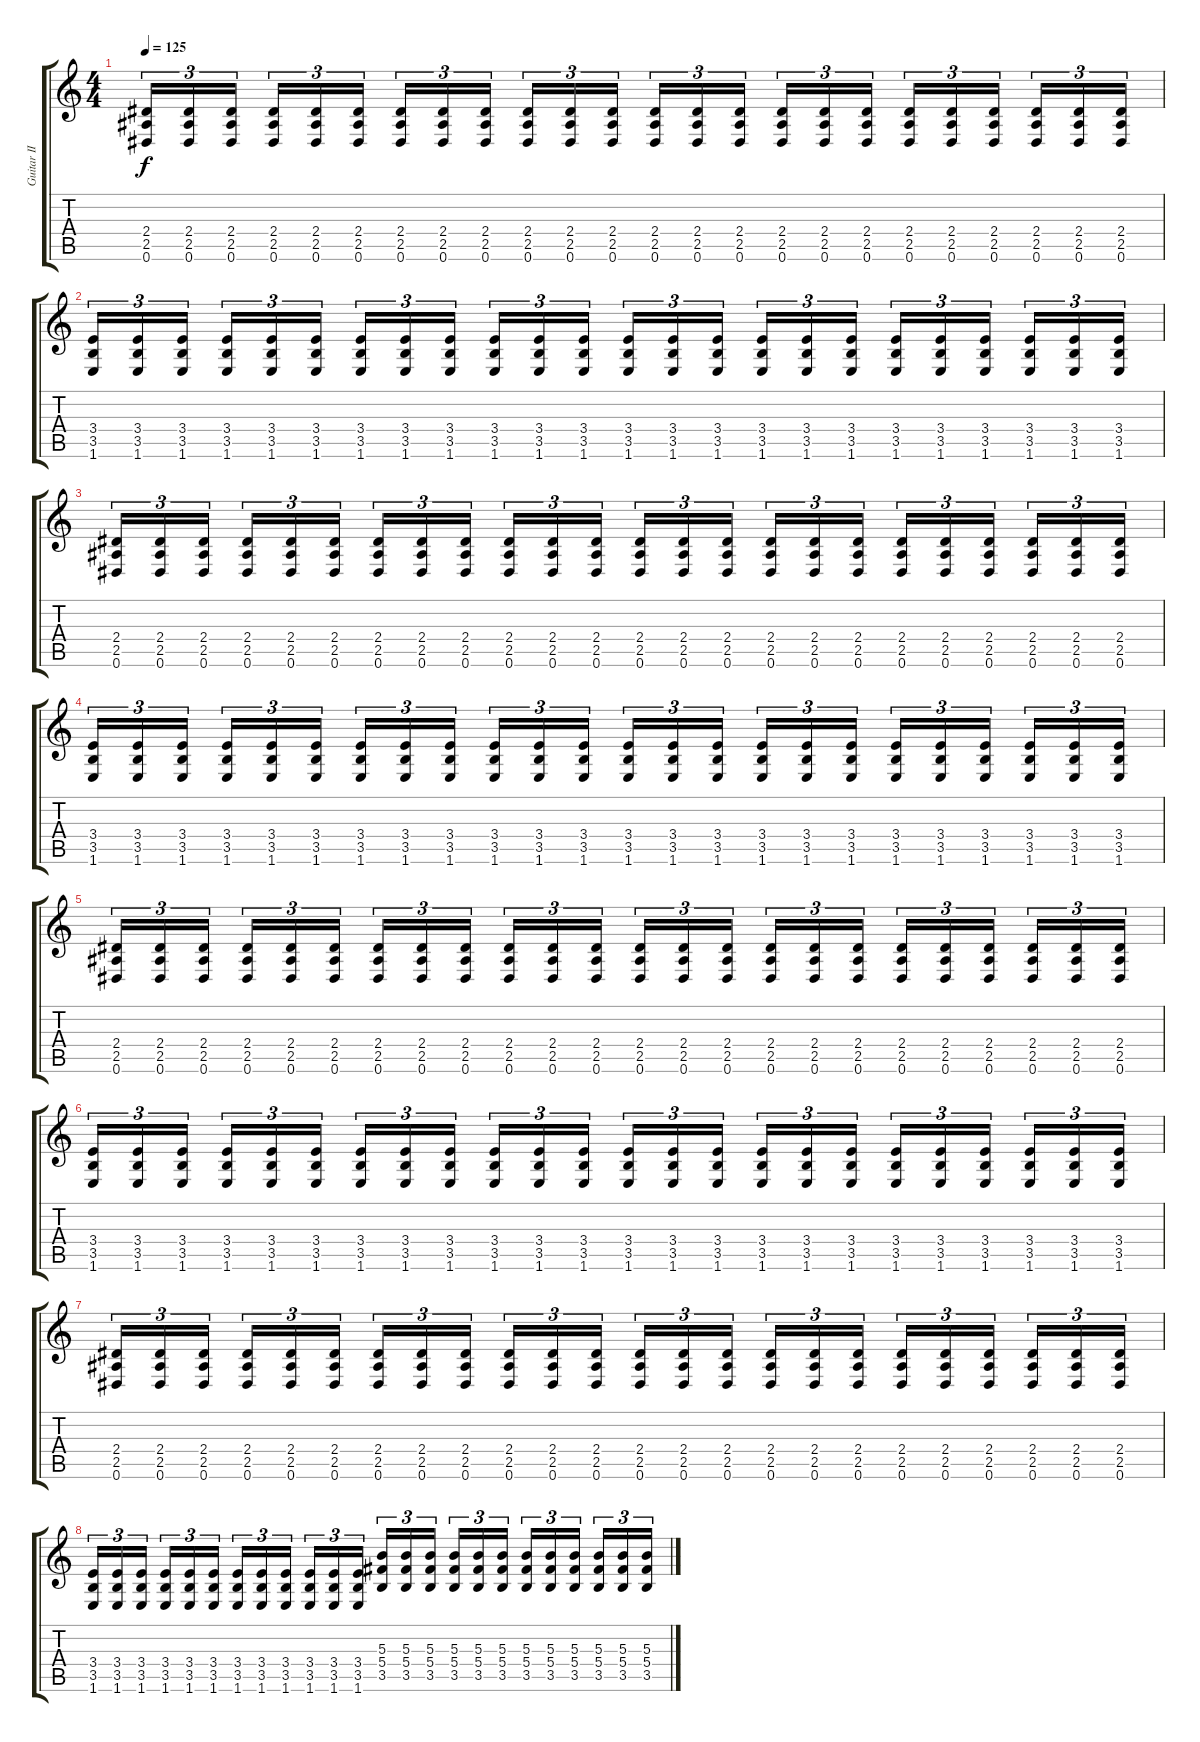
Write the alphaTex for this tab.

\track ("Guitar II" "Guitar II") {instrument distortionguitar}
\staff {score tabs}
\tuning (Eb4 Bb3 Gb3 Db3 Ab2 Eb2) {hide}
\ts (4 4)
\tempo 125
\clef g2
\ks c
(2.4 2.5 0.6).16{tu (3 2) dy f} (2.4 2.5 0.6).16{tu (3 2)} (2.4 2.5 0.6).16{tu (3 2)} (2.4 2.5 0.6).16{tu (3 2)} (2.4 2.5 0.6).16{tu (3 2)} (2.4 2.5 0.6).16{tu (3 2)} (2.4 2.5 0.6).16{tu (3 2)} (2.4 2.5 0.6).16{tu (3 2)} (2.4 2.5 0.6).16{tu (3 2)} (2.4 2.5 0.6).16{tu (3 2)} (2.4 2.5 0.6).16{tu (3 2)} (2.4 2.5 0.6).16{tu (3 2)} (2.4 2.5 0.6).16{tu (3 2)} (2.4 2.5 0.6).16{tu (3 2)} (2.4 2.5 0.6).16{tu (3 2)} (2.4 2.5 0.6).16{tu (3 2)} (2.4 2.5 0.6).16{tu (3 2)} (2.4 2.5 0.6).16{tu (3 2)} (2.4 2.5 0.6).16{tu (3 2)} (2.4 2.5 0.6).16{tu (3 2)} (2.4 2.5 0.6).16{tu (3 2)} (2.4 2.5 0.6).16{tu (3 2)} (2.4 2.5 0.6).16{tu (3 2)} (2.4 2.5 0.6).16{tu (3 2)} |
(3.4 3.5 1.6).16{tu (3 2)} (3.4 3.5 1.6).16{tu (3 2)} (3.4 3.5 1.6).16{tu (3 2)} (3.4 3.5 1.6).16{tu (3 2)} (3.4 3.5 1.6).16{tu (3 2)} (3.4 3.5 1.6).16{tu (3 2)} (3.4 3.5 1.6).16{tu (3 2)} (3.4 3.5 1.6).16{tu (3 2)} (3.4 3.5 1.6).16{tu (3 2)} (3.4 3.5 1.6).16{tu (3 2)} (3.4 3.5 1.6).16{tu (3 2)} (3.4 3.5 1.6).16{tu (3 2)} (3.4 3.5 1.6).16{tu (3 2)} (3.4 3.5 1.6).16{tu (3 2)} (3.4 3.5 1.6).16{tu (3 2)} (3.4 3.5 1.6).16{tu (3 2)} (3.4 3.5 1.6).16{tu (3 2)} (3.4 3.5 1.6).16{tu (3 2)} (3.4 3.5 1.6).16{tu (3 2)} (3.4 3.5 1.6).16{tu (3 2)} (3.4 3.5 1.6).16{tu (3 2)} (3.4 3.5 1.6).16{tu (3 2)} (3.4 3.5 1.6).16{tu (3 2)} (3.4 3.5 1.6).16{tu (3 2)} |
(2.4 2.5 0.6).16{tu (3 2)} (2.4 2.5 0.6).16{tu (3 2)} (2.4 2.5 0.6).16{tu (3 2)} (2.4 2.5 0.6).16{tu (3 2)} (2.4 2.5 0.6).16{tu (3 2)} (2.4 2.5 0.6).16{tu (3 2)} (2.4 2.5 0.6).16{tu (3 2)} (2.4 2.5 0.6).16{tu (3 2)} (2.4 2.5 0.6).16{tu (3 2)} (2.4 2.5 0.6).16{tu (3 2)} (2.4 2.5 0.6).16{tu (3 2)} (2.4 2.5 0.6).16{tu (3 2)} (2.4 2.5 0.6).16{tu (3 2)} (2.4 2.5 0.6).16{tu (3 2)} (2.4 2.5 0.6).16{tu (3 2)} (2.4 2.5 0.6).16{tu (3 2)} (2.4 2.5 0.6).16{tu (3 2)} (2.4 2.5 0.6).16{tu (3 2)} (2.4 2.5 0.6).16{tu (3 2)} (2.4 2.5 0.6).16{tu (3 2)} (2.4 2.5 0.6).16{tu (3 2)} (2.4 2.5 0.6).16{tu (3 2)} (2.4 2.5 0.6).16{tu (3 2)} (2.4 2.5 0.6).16{tu (3 2)} |
(3.4 3.5 1.6).16{tu (3 2)} (3.4 3.5 1.6).16{tu (3 2)} (3.4 3.5 1.6).16{tu (3 2)} (3.4 3.5 1.6).16{tu (3 2)} (3.4 3.5 1.6).16{tu (3 2)} (3.4 3.5 1.6).16{tu (3 2)} (3.4 3.5 1.6).16{tu (3 2)} (3.4 3.5 1.6).16{tu (3 2)} (3.4 3.5 1.6).16{tu (3 2)} (3.4 3.5 1.6).16{tu (3 2)} (3.4 3.5 1.6).16{tu (3 2)} (3.4 3.5 1.6).16{tu (3 2)} (3.4 3.5 1.6).16{tu (3 2)} (3.4 3.5 1.6).16{tu (3 2)} (3.4 3.5 1.6).16{tu (3 2)} (3.4 3.5 1.6).16{tu (3 2)} (3.4 3.5 1.6).16{tu (3 2)} (3.4 3.5 1.6).16{tu (3 2)} (3.4 3.5 1.6).16{tu (3 2)} (3.4 3.5 1.6).16{tu (3 2)} (3.4 3.5 1.6).16{tu (3 2)} (3.4 3.5 1.6).16{tu (3 2)} (3.4 3.5 1.6).16{tu (3 2)} (3.4 3.5 1.6).16{tu (3 2)} |
(2.4 2.5 0.6).16{tu (3 2)} (2.4 2.5 0.6).16{tu (3 2)} (2.4 2.5 0.6).16{tu (3 2)} (2.4 2.5 0.6).16{tu (3 2)} (2.4 2.5 0.6).16{tu (3 2)} (2.4 2.5 0.6).16{tu (3 2)} (2.4 2.5 0.6).16{tu (3 2)} (2.4 2.5 0.6).16{tu (3 2)} (2.4 2.5 0.6).16{tu (3 2)} (2.4 2.5 0.6).16{tu (3 2)} (2.4 2.5 0.6).16{tu (3 2)} (2.4 2.5 0.6).16{tu (3 2)} (2.4 2.5 0.6).16{tu (3 2)} (2.4 2.5 0.6).16{tu (3 2)} (2.4 2.5 0.6).16{tu (3 2)} (2.4 2.5 0.6).16{tu (3 2)} (2.4 2.5 0.6).16{tu (3 2)} (2.4 2.5 0.6).16{tu (3 2)} (2.4 2.5 0.6).16{tu (3 2)} (2.4 2.5 0.6).16{tu (3 2)} (2.4 2.5 0.6).16{tu (3 2)} (2.4 2.5 0.6).16{tu (3 2)} (2.4 2.5 0.6).16{tu (3 2)} (2.4 2.5 0.6).16{tu (3 2)} |
(3.4 3.5 1.6).16{tu (3 2)} (3.4 3.5 1.6).16{tu (3 2)} (3.4 3.5 1.6).16{tu (3 2)} (3.4 3.5 1.6).16{tu (3 2)} (3.4 3.5 1.6).16{tu (3 2)} (3.4 3.5 1.6).16{tu (3 2)} (3.4 3.5 1.6).16{tu (3 2)} (3.4 3.5 1.6).16{tu (3 2)} (3.4 3.5 1.6).16{tu (3 2)} (3.4 3.5 1.6).16{tu (3 2)} (3.4 3.5 1.6).16{tu (3 2)} (3.4 3.5 1.6).16{tu (3 2)} (3.4 3.5 1.6).16{tu (3 2)} (3.4 3.5 1.6).16{tu (3 2)} (3.4 3.5 1.6).16{tu (3 2)} (3.4 3.5 1.6).16{tu (3 2)} (3.4 3.5 1.6).16{tu (3 2)} (3.4 3.5 1.6).16{tu (3 2)} (3.4 3.5 1.6).16{tu (3 2)} (3.4 3.5 1.6).16{tu (3 2)} (3.4 3.5 1.6).16{tu (3 2)} (3.4 3.5 1.6).16{tu (3 2)} (3.4 3.5 1.6).16{tu (3 2)} (3.4 3.5 1.6).16{tu (3 2)} |
(2.4 2.5 0.6).16{tu (3 2)} (2.4 2.5 0.6).16{tu (3 2)} (2.4 2.5 0.6).16{tu (3 2)} (2.4 2.5 0.6).16{tu (3 2)} (2.4 2.5 0.6).16{tu (3 2)} (2.4 2.5 0.6).16{tu (3 2)} (2.4 2.5 0.6).16{tu (3 2)} (2.4 2.5 0.6).16{tu (3 2)} (2.4 2.5 0.6).16{tu (3 2)} (2.4 2.5 0.6).16{tu (3 2)} (2.4 2.5 0.6).16{tu (3 2)} (2.4 2.5 0.6).16{tu (3 2)} (2.4 2.5 0.6).16{tu (3 2)} (2.4 2.5 0.6).16{tu (3 2)} (2.4 2.5 0.6).16{tu (3 2)} (2.4 2.5 0.6).16{tu (3 2)} (2.4 2.5 0.6).16{tu (3 2)} (2.4 2.5 0.6).16{tu (3 2)} (2.4 2.5 0.6).16{tu (3 2)} (2.4 2.5 0.6).16{tu (3 2)} (2.4 2.5 0.6).16{tu (3 2)} (2.4 2.5 0.6).16{tu (3 2)} (2.4 2.5 0.6).16{tu (3 2)} (2.4 2.5 0.6).16{tu (3 2)} |
(3.4 3.5 1.6).16{tu (3 2)} (3.4 3.5 1.6).16{tu (3 2)} (3.4 3.5 1.6).16{tu (3 2)} (3.4 3.5 1.6).16{tu (3 2)} (3.4 3.5 1.6).16{tu (3 2)} (3.4 3.5 1.6).16{tu (3 2)} (3.4 3.5 1.6).16{tu (3 2)} (3.4 3.5 1.6).16{tu (3 2)} (3.4 3.5 1.6).16{tu (3 2)} (3.4 3.5 1.6).16{tu (3 2)} (3.4 3.5 1.6).16{tu (3 2)} (3.4 3.5 1.6).16{tu (3 2)} (5.3 5.4 3.5).16{tu (3 2)} (5.3 5.4 3.5).16{tu (3 2)} (5.3 5.4 3.5).16{tu (3 2)} (5.3 5.4 3.5).16{tu (3 2)} (5.3 5.4 3.5).16{tu (3 2)} (5.3 5.4 3.5).16{tu (3 2)} (5.3 5.4 3.5).16{tu (3 2)} (5.3 5.4 3.5).16{tu (3 2)} (5.3 5.4 3.5).16{tu (3 2)} (5.3 5.4 3.5).16{tu (3 2)} (5.3 5.4 3.5).16{tu (3 2)} (5.3 5.4 3.5).16{tu (3 2)}
